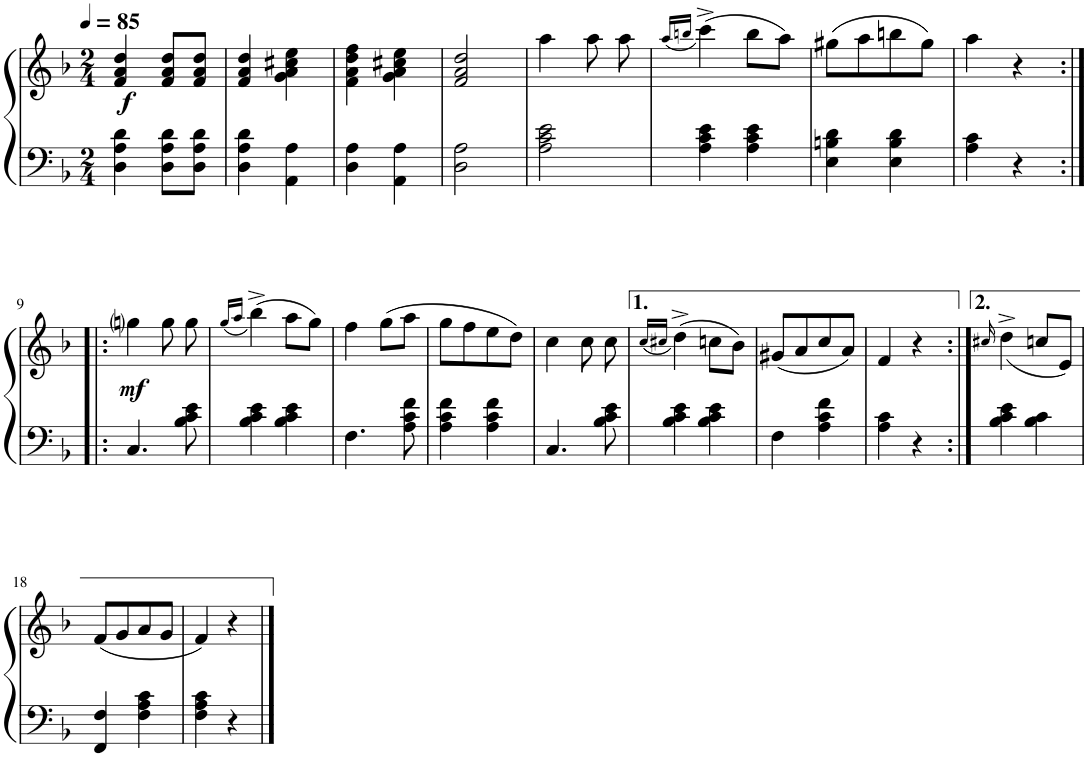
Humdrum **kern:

**kern	**kern	**dynam
*part1	*part1	*part1
*staff2	*staff1	*staff1/2
*I"Midi_1	*	*
*clefF4	*clefG2	*
*k[b-]	*k[b-]	*
*F:	*F:	*
*M2/4	*M2/4	*
*MM85	*MM85	*
=1	=1	=1
!	!	!LO:DY:b
4D\ 4A\ 4d\	4f/ 4a/ 4dd/	f
8D\ 8A\ 8d\L	8f/ 8a/ 8dd/L	.
8D\ 8A\ 8d\J	8f/ 8a/ 8dd/J	.
=2	=2	=2
4D\ 4A\ 4d\	4f/ 4a/ 4dd/	.
4AA\ 4A\	4g\ 4a\ 4cc#X\ 4ee\	.
=3	=3	=3
4D\ 4A\	4f\ 4a\ 4dd\ 4ff\	.
4AA\ 4A\	4g\ 4a\ 4cc#X\ 4ee\	.
=4	=4	=4
2D\ 2A\	2f/ 2a/ 2dd/	.
=5	=5	=5
2A\ 2c\ 2e\	4aa\	.
.	8aa\	.
.	8aa\	.
=6	=6	=6
.	(<16qaa/LL	.
.	16qbbn/JJ	.
4A\ 4c\ 4e\	(>4ccc^\)	.
4A\ 4c\ 4e\	8bb\L	.
.	8aa\J)	.
=7	=7	=7
4E\ 4Bn\ 4d\	(>8gg#X\L	.
.	8aa\	.
4E\ 4B\ 4d\	8bbn\	.
.	8gg#\J)	.
=8	=8	=8
4A\ 4c\	4aa\	.
4r	4r	.
!!LO:LB:g=z
=9:|!|:	=9:|!|:	=9:|!|:
!	!	!LO:DY:b
4.C/	4ggni\	mf
.	8gg\	.
8B-\ 8c\ 8e\	8gg\	.
=10	=10	=10
.	(<16qgg/LL	.
.	16qaa/JJ	.
4B-\ 4c\ 4e\	(>4bb-^\)	.
4B-\ 4c\ 4e\	8aa\L	.
.	8gg\J)	.
=11	=11	=11
4.F\	4ff\	.
.	(8gg\L	.
8A\ 8c\ 8f\	8aa\J	.
=12	=12	=12
4A\ 4c\ 4f\	8gg\L	.
.	8ff\	.
4A\ 4c\ 4f\	8ee\	.
.	8dd\J)	.
=13	=13	=13
4.C/	4cc\	.
.	8cc\	.
8B-\ 8c\ 8e\	8cc\	.
=14	=14	=14
.	(<16qcc/LL	.
.	16qcc#X/JJ	.
4B-\ 4c\ 4e\	(>4dd^\)	.
4B-\ 4c\ 4e\	8ccn\L	.
.	8b-\J)	.
=15	=15	=15
4F\	(<8g#X/L	.
.	8a/	.
4A\ 4c\ 4f\	8cc/	.
.	8a/J)	.
=16	=16	=16
4A\ 4c\	4f/	.
4r	4r	.
=17:|!	=17:|!	=17:|!
.	16qcc#X/	.
4B-\ 4c\ 4e\	(<4dd^\	.
4B-\ 4c\	8ccn/L	.
.	8e/J)	.
!!LO:LB:g=z
=18	=18	=18
4FF/ 4F/	(<8f/L	.
.	8g/	.
4F\ 4A\ 4c\	8a/	.
.	8g/J	.
=19	=19	=19
4F\ 4A\ 4c\	4f/)	.
4r	4r	.
==	==	==
*-	*-	*-
